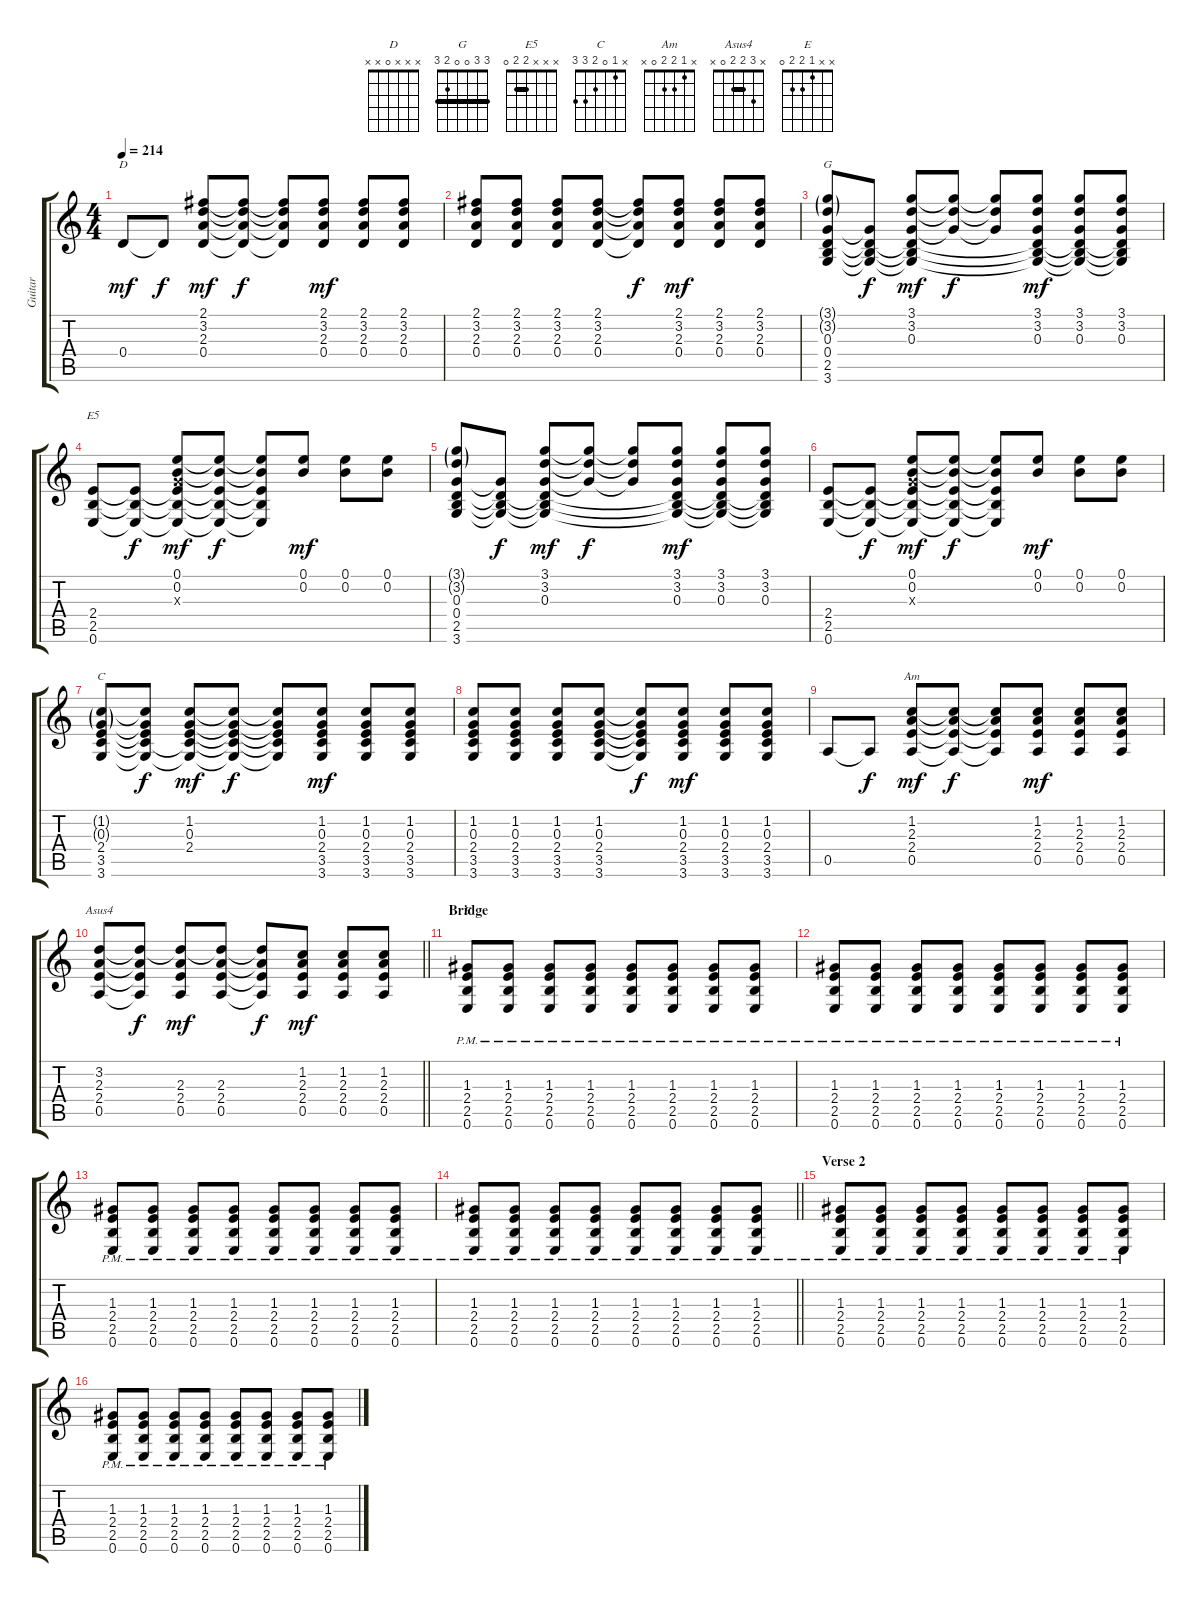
\track ("Guitar" "Guitar") {instrument distortionguitar}
\staff {score tabs}
\tuning (E4 B3 G3 D3 A2 E2) {hide}
\chord ("D" x x x 0 x x)
\chord ("G" 3 3 0 0 2 3) {barre 3}
\chord ("E5" x x x 2 2 0) {barre 2}
\chord ("C" x 1 0 2 3 3)
\chord ("Am" x 1 2 2 0 x)
\chord ("Asus4" x 3 2 2 0 x) {barre 2}
\chord ("E" x x 1 2 2 0)
\ts (4 4)
\tempo 214
\clef g2
\ks c
0.4.8{ch "D" dy mf} 0.4{t}.8{dy f} (2.1 3.2 2.3 0.4).8{dy mf} (2.1{t} 3.2{t} 2.3{t} 0.4{t}).8{dy f} (2.1{t} 3.2{t} 2.3{t} 0.4{t}).8 (2.1 3.2 2.3 0.4).8{dy mf} (2.1 3.2 2.3 0.4).8 (2.1 3.2 2.3 0.4).8 |
(2.1 3.2 2.3 0.4).8 (2.1 3.2 2.3 0.4).8 (2.1 3.2 2.3 0.4).8 (2.1 3.2 2.3 0.4).8 (2.1{t} 3.2{t} 2.3{t} 0.4{t}).8{dy f} (2.1 3.2 2.3 0.4).8{dy mf} (2.1 3.2 2.3 0.4).8 (2.1 3.2 2.3 0.4).8 |
(3.1{g} 3.2{g} 0.3 0.4 2.5 3.6).8{ch "G"} (0.3{t} 0.4{t} 2.5{t} 3.6{t}).8{dy f} (3.1 3.2 0.3 0.4{t} 2.5{t} 3.6{t}).8{dy mf} (3.1{t} 3.2{t} 0.3{t}).8{dy f} (3.1{t} 3.2{t} 0.3{t}).8 (3.1 3.2 0.3 0.4{t} 2.5{t} 3.6{t}).8{dy mf} (3.1 3.2 0.3 0.4{t} 2.5{t} 3.6{t}).8 (3.1 3.2 0.3 0.4{t} 2.5{t} 3.6{t}).8 |
(2.4 2.5 0.6).8{ch "E5"} (2.4{t} 2.5{t} 0.6{t}).8{dy f} (0.1 0.2 0.3{x} 2.4{t} 2.5{t} 0.6{t}).8{dy mf} (0.1{t} 0.2{t} 2.4{t} 2.5{t} 0.6{t}).8{dy f} (0.1{t} 0.2{t} 2.4{t} 2.5{t} 0.6{t}).8 (0.1 0.2).8{dy mf} (0.1 0.2).8 (0.1 0.2).8 |
(3.1{g} 3.2{g} 0.3 0.4 2.5 3.6).8 (0.3{t} 0.4{t} 2.5{t} 3.6{t}).8{dy f} (3.1 3.2 0.3 0.4{t} 2.5{t} 3.6{t}).8{dy mf} (3.1{t} 3.2{t} 0.3{t}).8{dy f} (3.1{t} 3.2{t} 0.3{t}).8 (3.1 3.2 0.3 0.4{t} 2.5{t} 3.6{t}).8{dy mf} (3.1 3.2 0.3 0.4{t} 2.5{t} 3.6{t}).8 (3.1 3.2 0.3 0.4{t} 2.5{t} 3.6{t}).8 |
(2.4 2.5 0.6).8 (2.4{t} 2.5{t} 0.6{t}).8{dy f} (0.1 0.2 0.3{x} 2.4{t} 2.5{t} 0.6{t}).8{dy mf} (0.1{t} 0.2{t} 2.4{t} 2.5{t} 0.6{t}).8{dy f} (0.1{t} 0.2{t} 2.4{t} 2.5{t} 0.6{t}).8 (0.1 0.2).8{dy mf} (0.1 0.2).8 (0.1 0.2).8 |
(1.2{g} 0.3{g} 2.4 3.5 3.6).8{ch "C"} (1.2{t} 0.3{t} 2.4{t} 3.5{t} 3.6{t}).8{dy f} (1.2 0.3 2.4 3.5{t} 3.6{t}).8{dy mf} (1.2{t} 0.3{t} 2.4{t} 3.5{t} 3.6{t}).8{dy f} (1.2{t} 0.3{t} 2.4{t} 3.5{t} 3.6{t}).8 (1.2 0.3 2.4 3.5 3.6).8{dy mf} (1.2 0.3 2.4 3.5 3.6).8 (1.2 0.3 2.4 3.5 3.6).8 |
(1.2 0.3 2.4 3.5 3.6).8 (1.2 0.3 2.4 3.5 3.6).8 (1.2 0.3 2.4 3.5 3.6).8 (1.2 0.3 2.4 3.5 3.6).8 (1.2{t} 0.3{t} 2.4{t} 3.5{t} 3.6{t}).8{dy f} (1.2 0.3 2.4 3.5 3.6).8{dy mf} (1.2 0.3 2.4 3.5 3.6).8 (1.2 0.3 2.4 3.5 3.6).8 |
0.5.8 0.5{t}.8{dy f} (1.2 2.3 2.4 0.5).8{ch "Am" dy mf} (1.2{t} 2.3{t} 2.4{t} 0.5{t}).8{dy f} (1.2{t} 2.3{t} 2.4{t} 0.5{t}).8 (1.2 2.3 2.4 0.5).8{dy mf} (1.2 2.3 2.4 0.5).8 (1.2 2.3 2.4 0.5).8 |
\barLineRight lightlight
(3.2 2.3 2.4 0.5).8{ch "Asus4"} (3.2{t} 2.3{t} 2.4{t} 0.5{t}).8{dy f} (3.2{t} 2.3 2.4 0.5).8{dy mf} (3.2{t} 2.3 2.4 0.5).8 (3.2{t} 2.3{t} 2.4{t} 0.5{t}).8{dy f} (1.2 2.3 2.4 0.5).8{dy mf} (1.2 2.3 2.4 0.5).8 (1.2 2.3 2.4 0.5).8 |
\section ("" "Bridge")
(1.3{pm} 2.4{pm} 2.5{pm} 0.6{pm}).8{ch "E"} (1.3{pm} 2.4{pm} 2.5{pm} 0.6{pm}).8 (1.3{pm} 2.4{pm} 2.5{pm} 0.6{pm}).8 (1.3{pm} 2.4{pm} 2.5{pm} 0.6{pm}).8 (1.3{pm} 2.4{pm} 2.5{pm} 0.6{pm}).8 (1.3{pm} 2.4{pm} 2.5{pm} 0.6{pm}).8 (1.3{pm} 2.4{pm} 2.5{pm} 0.6{pm}).8 (1.3{pm} 2.4{pm} 2.5{pm} 0.6{pm}).8 |
(1.3{pm} 2.4{pm} 2.5{pm} 0.6{pm}).8 (1.3{pm} 2.4{pm} 2.5{pm} 0.6{pm}).8 (1.3{pm} 2.4{pm} 2.5{pm} 0.6{pm}).8 (1.3{pm} 2.4{pm} 2.5{pm} 0.6{pm}).8 (1.3{pm} 2.4{pm} 2.5{pm} 0.6{pm}).8 (1.3{pm} 2.4{pm} 2.5{pm} 0.6{pm}).8 (1.3{pm} 2.4{pm} 2.5{pm} 0.6{pm}).8 (1.3{pm} 2.4{pm} 2.5{pm} 0.6{pm}).8 |
(1.3{pm} 2.4{pm} 2.5{pm} 0.6{pm}).8 (1.3{pm} 2.4{pm} 2.5{pm} 0.6{pm}).8 (1.3{pm} 2.4{pm} 2.5{pm} 0.6{pm}).8 (1.3{pm} 2.4{pm} 2.5{pm} 0.6{pm}).8 (1.3{pm} 2.4{pm} 2.5{pm} 0.6{pm}).8 (1.3{pm} 2.4{pm} 2.5{pm} 0.6{pm}).8 (1.3{pm} 2.4{pm} 2.5{pm} 0.6{pm}).8 (1.3{pm} 2.4{pm} 2.5{pm} 0.6{pm}).8 |
\barLineRight lightlight
(1.3{pm} 2.4{pm} 2.5{pm} 0.6{pm}).8 (1.3{pm} 2.4{pm} 2.5{pm} 0.6{pm}).8 (1.3{pm} 2.4{pm} 2.5{pm} 0.6{pm}).8 (1.3{pm} 2.4{pm} 2.5{pm} 0.6{pm}).8 (1.3{pm} 2.4{pm} 2.5{pm} 0.6{pm}).8 (1.3{pm} 2.4{pm} 2.5{pm} 0.6{pm}).8 (1.3{pm} 2.4{pm} 2.5{pm} 0.6{pm}).8 (1.3{pm} 2.4{pm} 2.5{pm} 0.6{pm}).8 |
\section ("" "Verse 2")
(1.3{pm} 2.4{pm} 2.5{pm} 0.6{pm}).8 (1.3{pm} 2.4{pm} 2.5{pm} 0.6{pm}).8 (1.3{pm} 2.4{pm} 2.5{pm} 0.6{pm}).8 (1.3{pm} 2.4{pm} 2.5{pm} 0.6{pm}).8 (1.3{pm} 2.4{pm} 2.5{pm} 0.6{pm}).8 (1.3{pm} 2.4{pm} 2.5{pm} 0.6{pm}).8 (1.3{pm} 2.4{pm} 2.5{pm} 0.6{pm}).8 (1.3{pm} 2.4{pm} 2.5{pm} 0.6{pm}).8 |
(1.3{pm} 2.4{pm} 2.5{pm} 0.6{pm}).8 (1.3{pm} 2.4{pm} 2.5{pm} 0.6{pm}).8 (1.3{pm} 2.4{pm} 2.5{pm} 0.6{pm}).8 (1.3{pm} 2.4{pm} 2.5{pm} 0.6{pm}).8 (1.3{pm} 2.4{pm} 2.5{pm} 0.6{pm}).8 (1.3{pm} 2.4{pm} 2.5{pm} 0.6{pm}).8 (1.3{pm} 2.4{pm} 2.5{pm} 0.6{pm}).8 (1.3{pm} 2.4{pm} 2.5{pm} 0.6{pm}).8
